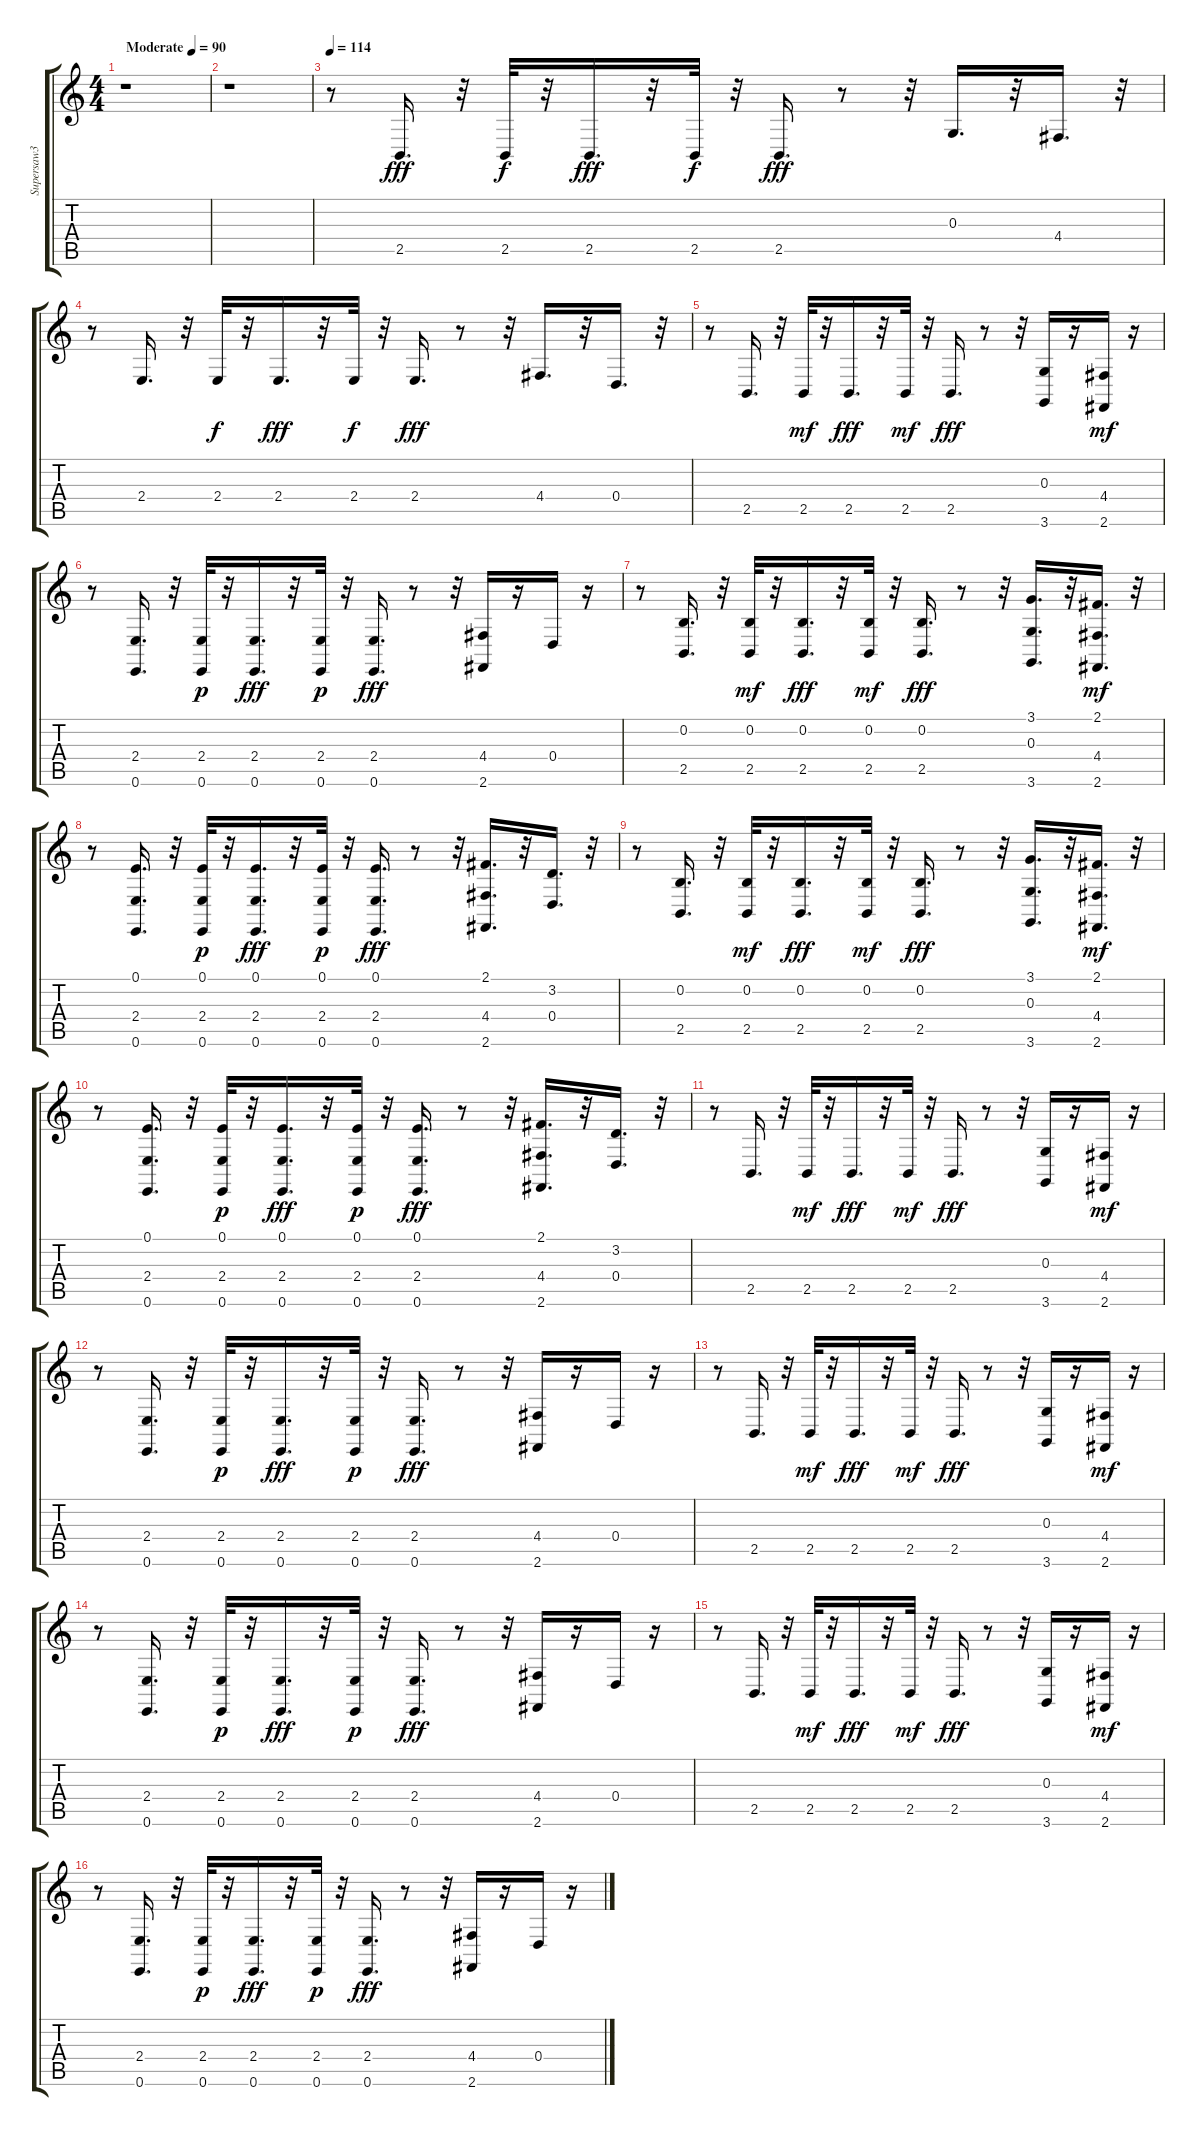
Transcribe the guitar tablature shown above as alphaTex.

\track ("Supersaw3" "Supersaw3") {instrument lead2sawtooth}
\staff {score tabs}
\tuning (E4 B3 G3 D3 A2 E2) {hide}
\ts (4 4)
\tempo (90 "Moderate")
\clef g2
\ks c
r.1{dy fff instrument lead2sawtooth} |
r.1 |
\tempo 114
r.8 2.5.16{d volume 8} r.32 2.5.32{dy f} r.32 2.5.16{d dy fff} r.32 2.5.32{dy f} r.32 2.5.16{d dy fff} r.8 r.32 0.3.16{d} r.32 4.4.16{d} r.32 |
r.8 2.4.16{d} r.32 2.4.32{dy f} r.32 2.4.16{d dy fff} r.32 2.4.32{dy f} r.32 2.4.16{d dy fff} r.8 r.32 4.4.16{d} r.32 0.4.16{d} r.32 |
r.8 2.5.16{d} r.32 2.5.32{dy mf} r.32 2.5.16{d dy fff} r.32 2.5.32{dy mf} r.32 2.5.16{d dy fff} r.8 r.32 (0.3 3.6).16 r.16 (4.4 2.6).16{dy mf} r.16 |
r.8 (2.4 0.6).16{d} r.32 (2.4 0.6).32{dy p} r.32 (2.4 0.6).16{d dy fff} r.32 (2.4 0.6).32{dy p} r.32 (2.4 0.6).16{d dy fff} r.8 r.32 (4.4 2.6).16 r.16 0.4.16 r.16 |
r.8 (0.2 2.5).16{d} r.32 (0.2 2.5).32{dy mf} r.32 (0.2 2.5).16{d dy fff} r.32 (0.2 2.5).32{dy mf} r.32 (0.2 2.5).16{d dy fff} r.8 r.32 (3.1 0.3 3.6).16{d} r.32 (2.1 4.4 2.6).16{d dy mf} r.32 |
r.8 (0.1 2.4 0.6).16{d} r.32 (0.1 2.4 0.6).32{dy p} r.32 (0.1 2.4 0.6).16{d dy fff} r.32 (0.1 2.4 0.6).32{dy p} r.32 (0.1 2.4 0.6).16{d dy fff} r.8 r.32 (2.1 4.4 2.6).16{d} r.32 (3.2 0.4).16{d} r.32 |
r.8 (0.2 2.5).16{d} r.32 (0.2 2.5).32{dy mf} r.32 (0.2 2.5).16{d dy fff} r.32 (0.2 2.5).32{dy mf} r.32 (0.2 2.5).16{d dy fff} r.8 r.32 (3.1 0.3 3.6).16{d} r.32 (2.1 4.4 2.6).16{d dy mf} r.32 |
r.8 (0.1 2.4 0.6).16{d} r.32 (0.1 2.4 0.6).32{dy p} r.32 (0.1 2.4 0.6).16{d dy fff} r.32 (0.1 2.4 0.6).32{dy p} r.32 (0.1 2.4 0.6).16{d dy fff} r.8 r.32 (2.1 4.4 2.6).16{d} r.32 (3.2 0.4).16{d} r.32 |
r.8 2.5.16{d} r.32 2.5.32{dy mf} r.32 2.5.16{d dy fff} r.32 2.5.32{dy mf} r.32 2.5.16{d dy fff} r.8 r.32 (0.3 3.6).16 r.16 (4.4 2.6).16{dy mf} r.16 |
r.8 (2.4 0.6).16{d} r.32 (2.4 0.6).32{dy p} r.32 (2.4 0.6).16{d dy fff} r.32 (2.4 0.6).32{dy p} r.32 (2.4 0.6).16{d dy fff} r.8 r.32 (4.4 2.6).16 r.16 0.4.16 r.16 |
r.8 2.5.16{d} r.32 2.5.32{dy mf} r.32 2.5.16{d dy fff} r.32 2.5.32{dy mf} r.32 2.5.16{d dy fff} r.8 r.32 (0.3 3.6).16 r.16 (4.4 2.6).16{dy mf} r.16 |
r.8 (2.4 0.6).16{d} r.32 (2.4 0.6).32{dy p} r.32 (2.4 0.6).16{d dy fff} r.32 (2.4 0.6).32{dy p} r.32 (2.4 0.6).16{d dy fff} r.8 r.32 (4.4 2.6).16 r.16 0.4.16 r.16 |
r.8 2.5.16{d} r.32 2.5.32{dy mf} r.32 2.5.16{d dy fff} r.32 2.5.32{dy mf} r.32 2.5.16{d dy fff} r.8 r.32 (0.3 3.6).16 r.16 (4.4 2.6).16{dy mf} r.16 |
r.8 (2.4 0.6).16{d} r.32 (2.4 0.6).32{dy p} r.32 (2.4 0.6).16{d dy fff} r.32 (2.4 0.6).32{dy p} r.32 (2.4 0.6).16{d dy fff} r.8 r.32 (4.4 2.6).16 r.16 0.4.16 r.16
